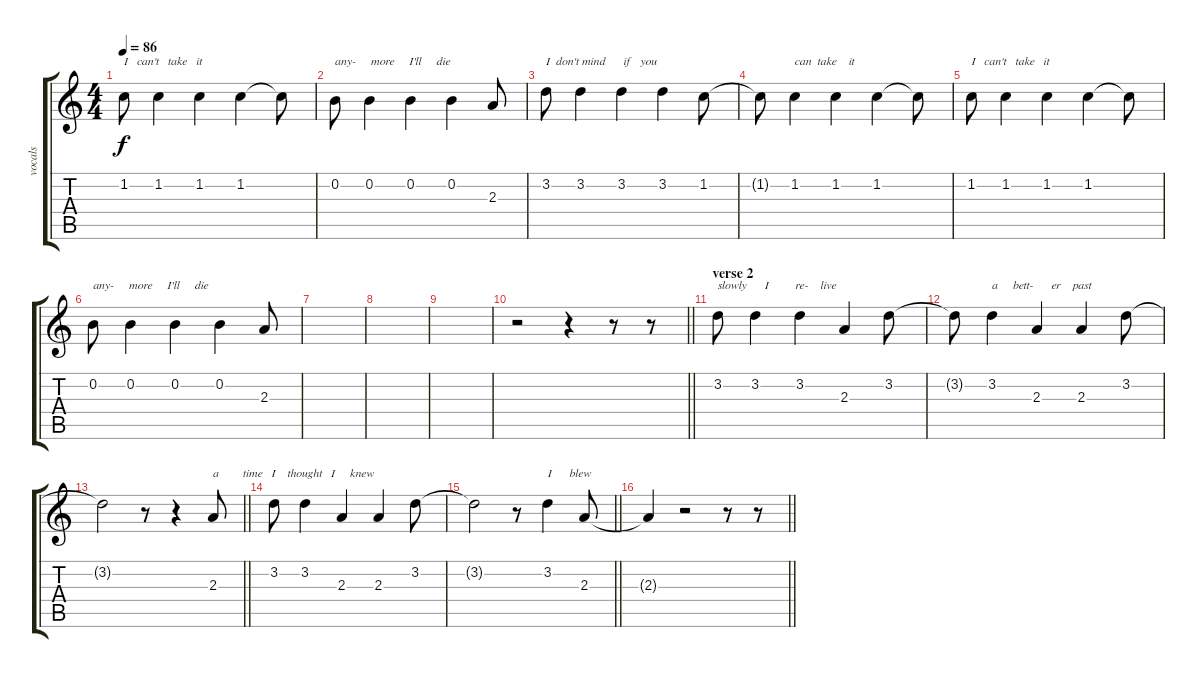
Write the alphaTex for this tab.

\track ("vocals" "vocals") {instrument electricguitarjazz}
\staff {score tabs}
\tuning (E4 B3 G3 D3 A2 E2) {hide}
\ts (4 4)
\tempo 86
\clef g2
\ks c
1.2.8{txt "I   can't   take   it" dy f} 1.2.4 1.2.4 1.2.4 1.2{t}.8 |
0.2.8{txt "any-     more     I'll     die"} 0.2.4 0.2.4 0.2.4 2.3.8 |
3.2.8{txt "I  don't mind      if   you"} 3.2.4 3.2.4 3.2.4 1.2.8 |
1.2{t}.8 1.2.4{txt "can  take    it"} 1.2.4 1.2.4 1.2{t}.8 |
1.2.8{txt "I   can't   take   it"} 1.2.4 1.2.4 1.2.4 1.2{t}.8 |
0.2.8{txt "any-     more     I'll     die"} 0.2.4 0.2.4 0.2.4 2.3.8 |
|
|
|
\barLineRight lightlight
r.2 r.4 r.8 r.8{balance 8} |
\section ("" "verse 2")
3.2.8{txt "slowly      I         re-    live"} 3.2.4 3.2.4 2.3.4 3.2.8 |
3.2{t}.8 3.2.4{txt "a     bett-      er    past"} 2.3.4 2.3.4 3.2.8 |
\barLineRight lightlight
3.2{t}.2 r.8 r.4 2.3.8{txt "a        time   I    thought   I     knew"} |
3.2.8 3.2.4 2.3.4 2.3.4 3.2.8 |
\barLineRight lightlight
3.2{t}.2 r.8 3.2.4{txt "I      blew "} 2.3.8 |
\barLineRight lightlight
2.3{t}.4 r.2 r.8 r.8
